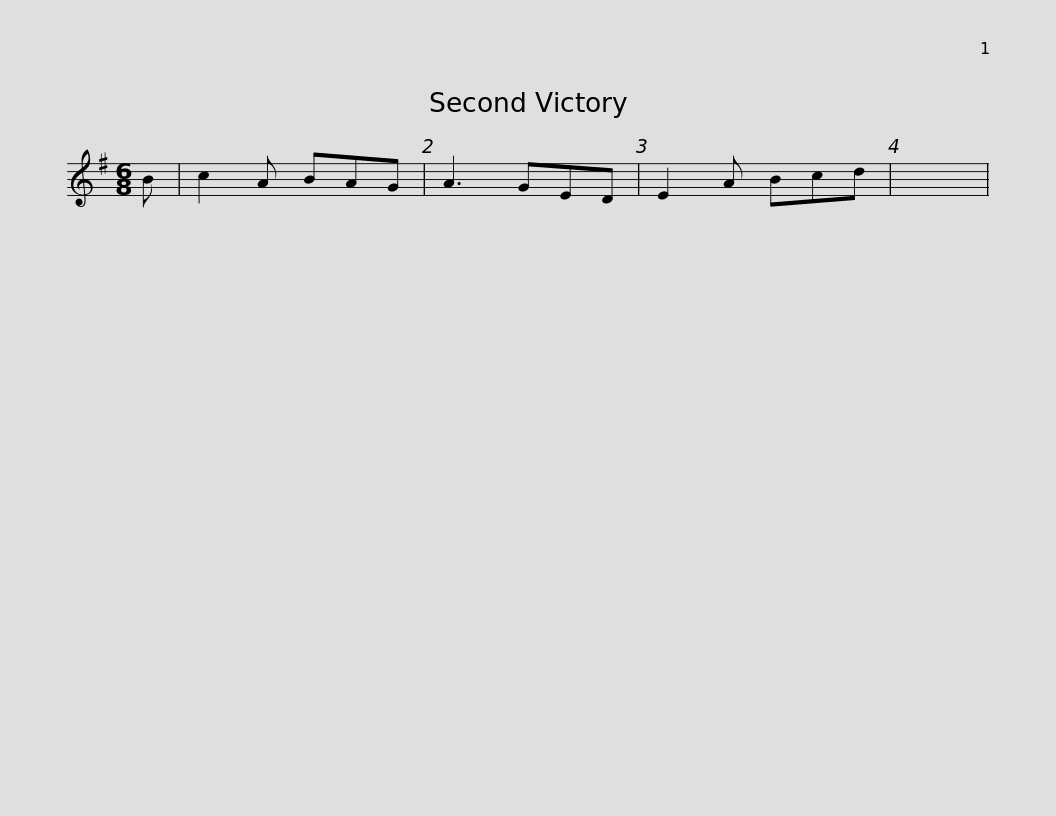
X:1
L:1/8
M:6/8
I:linebreak $
K:G
V:1 treble
V:1
 B | c2 A BAG | A3 GED | E2 A Bcd | x6 | %5
